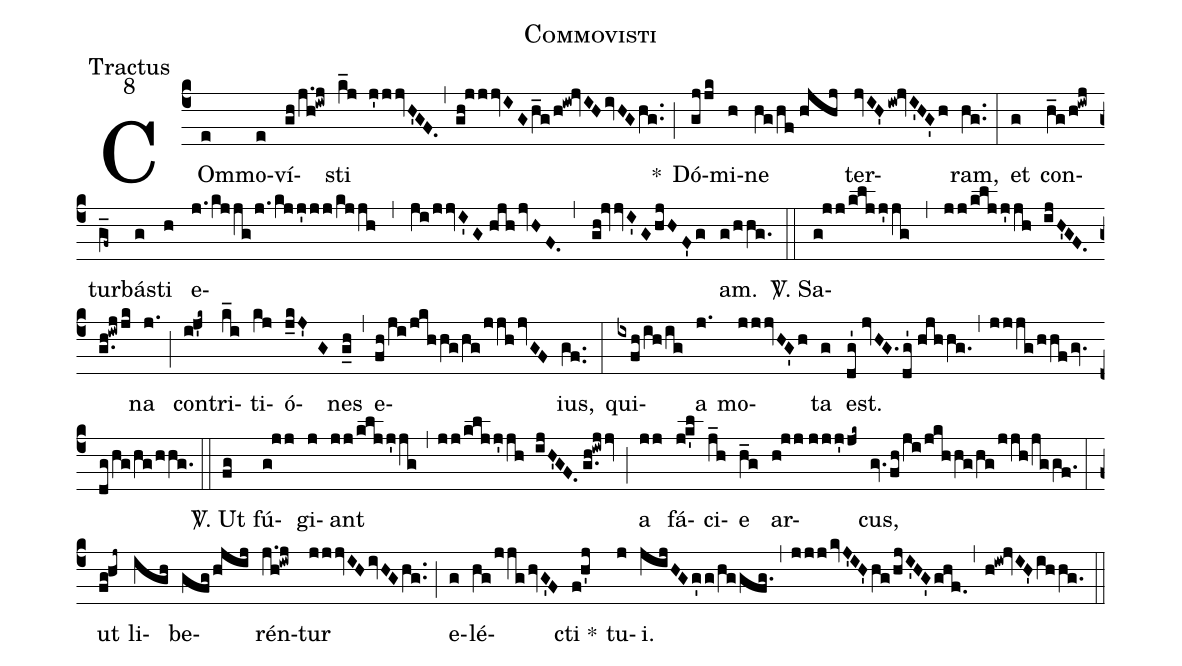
name:Commovisti;
office-part:Tractus;
mode:8;
%%
(c4) COm(e)mo(e)ví(gh!/j.h!iwj)sti(k_j j'jjvH'GF.,gh!jjjvIG/h_g/h!iw!jvIHivHGhg..) *(;) Dó(gjjk)mi(h)ne(hg!/hf!//hjhj) ter(jvIH'iw!jvI'HG'h)ram,(hg..) (:)
et(g) con(h_g!/h!iwj)tur(g_f~)bá(g)sti(h) e(j.!/kjjg/j.!/kjj'jj!/kjjh,ji!/jjvI'G//hjhjvHF.,gh!jvvI'GhjHF'g)am.(g!/hhg.) (::)

<sp>V/</sp>. Sa(g!jj!/kljj'jg,jj!/kljj'jh ijH'GF.//g.h!iwjjk)na(j.) (;) con(i!j'k~)tri(k_i)ti(kj)ó(j_kJ'G)nes(g_h) (,) e(fh!/ji!/jkhhg/hg/jjhjvGF)ius,(gf..) (:)
qui(ixfh!/ih!/ig)a(j.) mo(jjjvHG'h)ta(g) est.(dg'!//jvHG./dg'!//hjhhg.,jjjg/hhfgv./dg!/hg!/hg!/hhg.) (::)

<sp>V/</sp>. Ut(fg) fú(g!jj)gi(j)ant(jj!/kljj'jg,jj!/kljj'jh ijH'GF.//g.h!iwjjv) (;) a(jj) fá(j!k'l)ci(j_h)e(h_g) ar(h!jj!//jjj'jk~)cus,(gv.fh!/ji/jkhhg/hg/jjh!/jggf.) (:)
ut(fg!hj~) li(igh)be(gfg!/hjij)rén(j.h!iwj)tur(jjjvIHivHGhg..) (;) e(g)lé(hg!/jjghvG'F)cti *(f!h'j) tu(j)i.(jijHGg'g!/hggfg.,jjjkvJ'IH'hg/hjI'HG'ghf.,h!iw!jvIH'ihhg.) (::)
